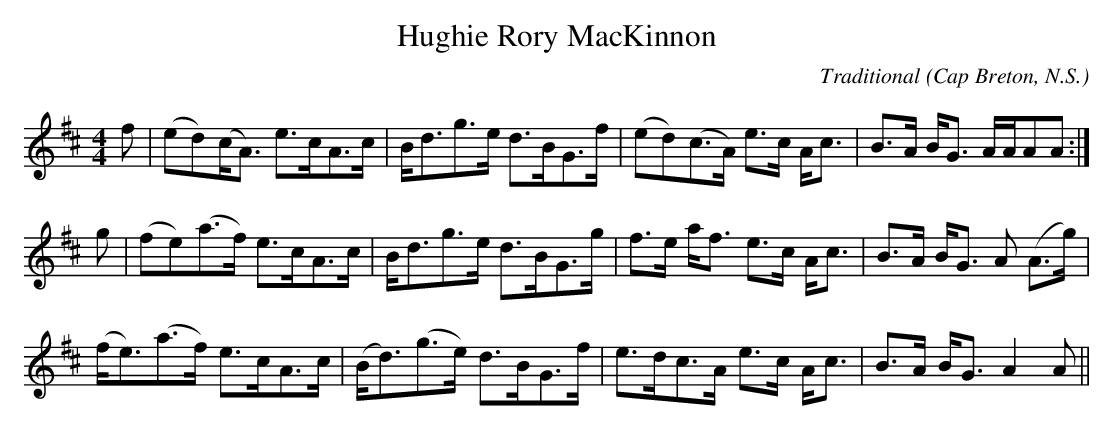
X:1
T:Hughie Rory MacKinnon
M:4/4
L:1/8
C:Traditional
O:Cap Breton, N.S.
K:D
f| (ed)(c<A)  e>cA>c| B<dg>e d>BG>f| (ed)(c>A) e>c A<c| B>A B<G A/2A/2AA
:|!
g|(fe)(a>f) e>cA>c| B<dg>e d>BG>g| f>e a<f e>c A<c| B>A B<G A (A>g)|!
(f<e)(a>f) e>cA>c| (B<d)(g>e) d>BG>f| e>dc>A e>c A<c| B>A B<G A2 A||
